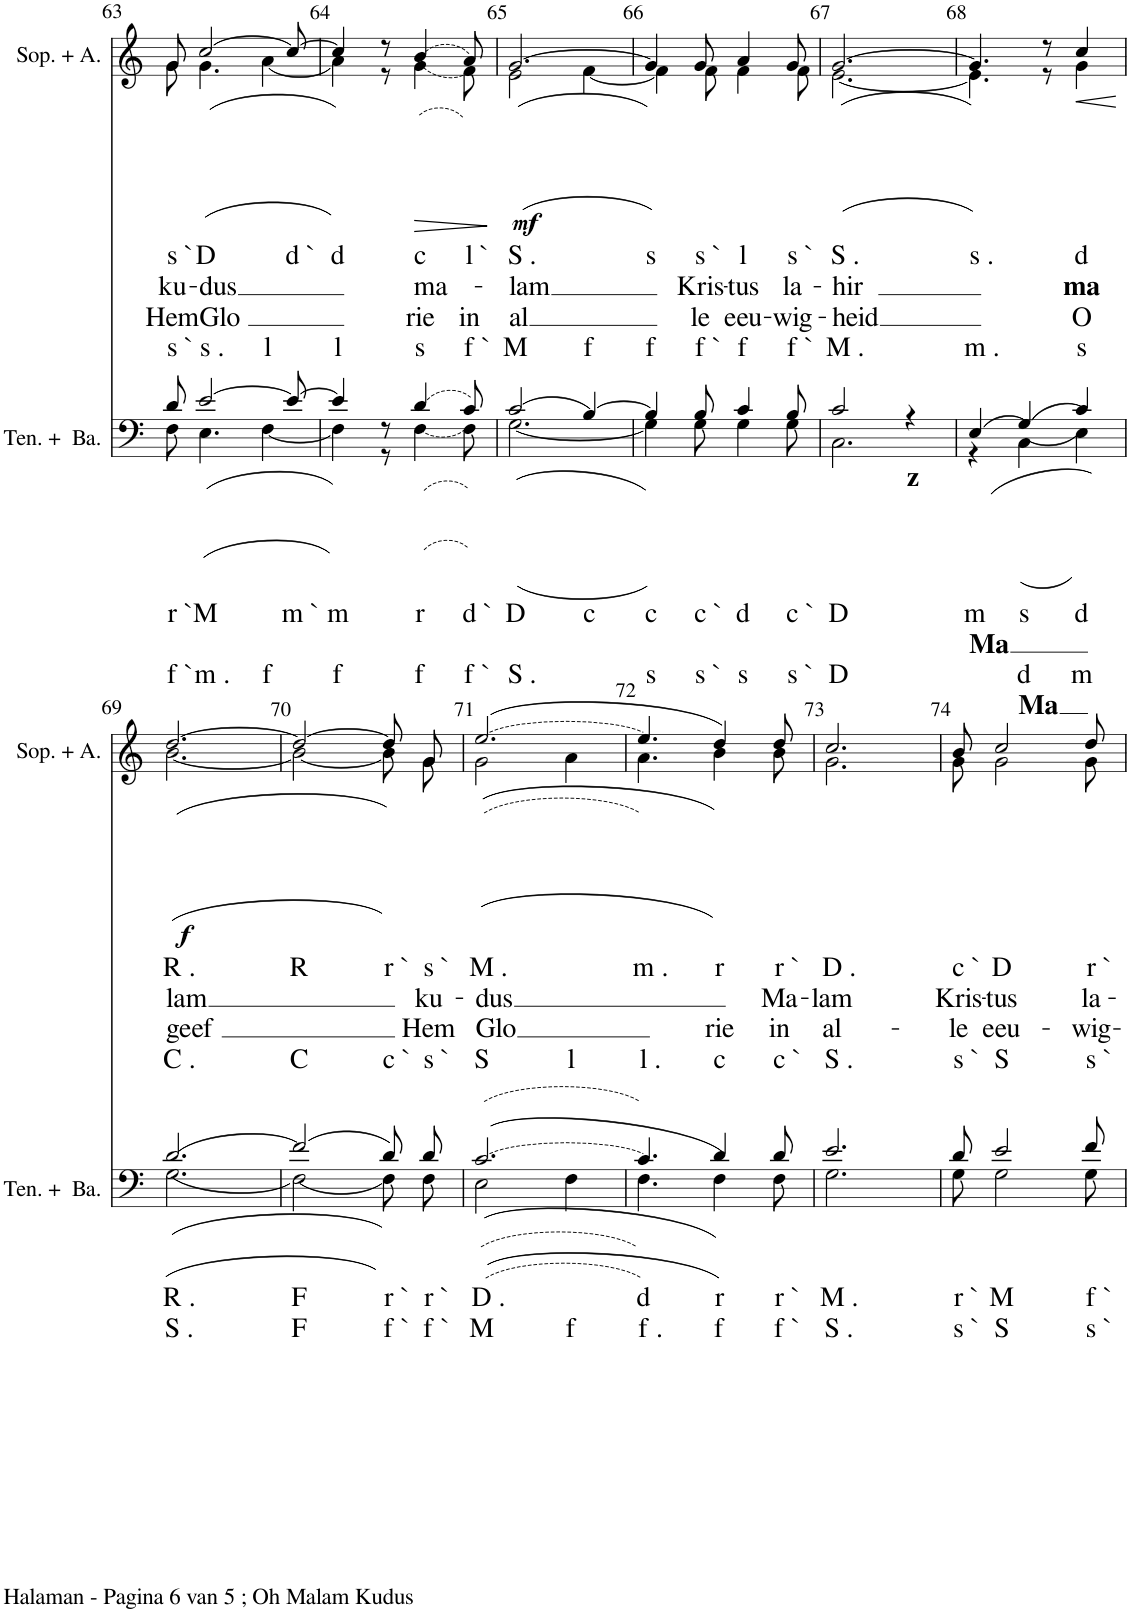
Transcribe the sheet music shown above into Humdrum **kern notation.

**kern	**text	**text	**text	**text	**kern	**text	**text	**text	**text	**dynam
*part2	*part2	*part2	*part2	*part2	*part1	*part1	*part1	*part1	*part1	*part1
*staff2	*staff2	*staff2	*staff2	*staff2	*staff1	*staff1	*staff1	*staff1	*staff1	*staff1
*I"Bariton	*	*	*	*	*I"Sopraan dan Alt	*	*	*	*	*
*	*	*	*	*	*I'Sop. + A.	*	*	*	*	*
!!LO:PB:g=z
*clefF4	*	*	*	*	*clefG2	*	*	*	*	*
*k[]	*	*	*	*	*k[]	*	*	*	*	*
*M6/8	*	*	*	*	*M6/8	*	*	*	*	*
=63	=63	=63	=63	=63	=63	=63	=63	=63	=63	=63
!	!LO:LY:b	!	!	!	!	!	!	!	!	!
*^	*	*	*	*	*	*	*	*	*	*
!	!	!	!	!LO:LY:b	!	!	!LO:LY:b	!LO:LY:b	!LO:LY:b	!	!
*	*	*	*	*	*	*^	*	*	*	*	*
!	!	!	!	!	!	!	!	!	!	!	!LO:LY:b	!
8d/	8F\	.	.	f `	.	8g/	8g\	.	.	.	s `	.
!	!	!LO:LY:b	!	!	!	!	!	!	!	!	!	!
!	!	!	!	!LO:LY:b	!	!	!	!LO:LY:b	!LO:LY:b	!LO:LY:b	!	!
!	!	!	!	!	!	!	!	!	!	!	!LO:LY:b	!
(([2e/	4.E\	.	.	m .	.	(([2cc/	4.g\	.	.	.	s .	.
!	!	!	!	!LO:LY:b	!	!	!	!	!	!	!LO:LY:b	!
.	[4F\	.	.	f	.	.	[4a\	.	.	.	l	.
!	!	!LO:LY:b	!	!	!	!	!	!LO:LY:b	!	!	!	!
8e/_	.	m `	.	.	.	8cc/_	.	d `	.	.	.	.
=64	=64	=64	=64	=64	=64	=64	=64	=64	=64	=64	=64	=64
!	!	!LO:LY:b	!	!	!	!	!	!	!	!	!	!
!	!	!	!	!LO:LY:b	!	!	!	!LO:LY:b	!	!	!	!
!	!	!	!	!	!	!	!	!	!	!	!LO:LY:b	!
4e/]))	4F\]	.	.	f	.	4cc/]))	4a\]	.	.	.	l	.
8r	8r	.	.	.	.	8r	8r	.	.	.	.	.
!	!	!LO:LY:b	!	!	!	!	!	!	!	!	!	!
!	!	!	!	!LO:LY:b	!	!	!	!LO:LY:b	!LO:LY:b	!LO:LY:b	!	!LO:HP:b
!	!	!	!	!	!	!	!	!	!	!	!LO:LY:b	!
(((4d/	(4F\	.	.	f	.	((4b/	(4g\	.	.	.	s	>
!	!	!LO:LY:b	!	!	!	!	!	!	!	!	!	!
!	!	!	!	!LO:LY:b	!	!	!	!LO:LY:b	!	!LO:LY:b	!	!
!	!	!	!	!	!	!	!	!	!	!	!LO:LY:b	!
8c/)))	8F\)	.	.	f `	.	8a/))	8f\)	.	.	.	f `	.
*v	*v	*	*	*	*	*	*	*	*	*	*	*
*	*	*	*	*	*v	*v	*	*	*	*	*
.	.	.	.	.	.	.	.	.	.	]
=65	=65	=65	=65	=65	=65	=65	=65	=65	=65	=65
!	!LO:LY:b	!	!	!	!	!	!	!	!	!
*^	*	*	*	*	*	*	*	*	*	*
!	!	!	!	!LO:LY:b	!	!	!LO:LY:b	!LO:LY:b	!LO:LY:b	!	!
*	*	*	*	*	*	*^	*	*	*	*	*
!	!	!	!	!	!	!	!	!	!	!	!LO:LY:b	!LO:DY:b
((2c/	([2.G\	.	.	S .	.	(([2.g/	2e\	.	.	.	M	mf
!	!	!LO:LY:b	!	!	!	!	!	!	!	!	!LO:LY:b	!
[4B/)	.	c	.	.	.	.	[4f\	.	.	.	f	.
=66	=66	=66	=66	=66	=66	=66	=66	=66	=66	=66	=66	=66
!	!	!LO:LY:b	!	!	!	!	!	!	!	!	!	!
!	!	!	!	!LO:LY:b	!	!	!	!LO:LY:b	!	!	!	!
!	!	!	!	!	!	!	!	!	!	!	!LO:LY:b	!
4B/])	4G\])	.	.	s	.	4g/]))	4f\]	.	.	.	f	.
!	!	!LO:LY:b	!	!	!	!	!	!	!	!	!	!
!	!	!	!	!LO:LY:b	!	!	!	!LO:LY:b	!LO:LY:b	!LO:LY:b	!	!
!	!	!	!	!	!	!	!	!	!	!	!LO:LY:b	!
8B/	8G\	.	.	s `	.	8g/	8f\	.	.	.	f `	.
!	!	!LO:LY:b	!	!	!	!	!	!	!	!	!	!
!	!	!	!	!LO:LY:b	!	!	!	!LO:LY:b	!LO:LY:b	!LO:LY:b	!	!
!	!	!	!	!	!	!	!	!	!	!	!LO:LY:b	!
4c/	4G\	.	.	s	.	4a/	4f\	.	.	.	f	.
!	!	!LO:LY:b	!	!	!	!	!	!	!	!	!	!
!	!	!	!	!LO:LY:b	!	!	!	!LO:LY:b	!LO:LY:b	!LO:LY:b	!	!
!	!	!	!	!	!	!	!	!	!	!	!LO:LY:b	!
8B/	8G\	.	.	s `	.	8g/	8f\	.	.	.	f `	.
=67	=67	=67	=67	=67	=67	=67	=67	=67	=67	=67	=67	=67
!	!	!LO:LY:b	!	!	!	!	!	!	!	!	!	!
!	!	!	!	!LO:LY:b	!	!	!	!LO:LY:b	!LO:LY:b	!LO:LY:b	!	!
!	!	!	!	!	!	!	!	!	!	!	!LO:LY:b	!
2c/	2.C\	.	.	D	.	(([2.g/	[2.e\	.	.	.	M .	.
!LO:TX:b:B:t=z	!	!	!	!	!	!	!	!	!	!	!	!
4r	.	.	.	.	.	.	.	.	.	.	.	.
=68	=68	=68	=68	=68	=68	=68	=68	=68	=68	=68	=68	=68
!	!	!LO:LY:b	!LO:LY:b	!	!	!	!	!LO:LY:b	!	!	!	!
!	!	!	!	!	!	!	!	!	!	!	!LO:LY:b	!
((4E/	4r	m	Ma	.	.	4.g/]))	4.e\]	.	.	.	m .	.
!	!	!LO:LY:b	!	!	!	!	!	!	!	!	!	!
!	!	!	!	!LO:LY:b	!LO:LY:b	!	!	!	!	!	!	!
(4G/)	((4C\	.	.	d	Ma	.	.	.	.	.	.	.
.	.	.	.	.	.	8r	8r	.	.	.	.	.
!	!	!LO:LY:b	!	!	!	!	!	!	!	!	!	!
!	!	!	!	!LO:LY:b	!	!	!	!LO:LY:b	!LO:LY:b	!LO:LY:b	!	!LO:HP:b
!	!	!	!	!	!	!	!	!	!	!	!LO:LY:b	!
4c/))	4E\))	.	.	m	.	4cc/	4g\	.	.	.	s	<
*v	*v	*	*	*	*	*	*	*	*	*	*	*
*	*	*	*	*	*v	*v	*	*	*	*	*
.	.	.	.	.	.	.	.	.	.	[
!!LO:LB:g=z
=69	=69	=69	=69	=69	=69	=69	=69	=69	=69	=69
!	!LO:LY:b	!	!	!	!	!	!	!	!	!
*^	*	*	*	*	*	*	*	*	*	*
!	!	!	!LO:LY:b	!	!	!	!LO:LY:b	!LO:LY:b	!LO:LY:b	!	!
*	*	*	*	*	*	*^	*	*	*	*	*
!	!	!	!	!	!	!	!	!	!	!	!LO:LY:b	!LO:DY:b
(((2.d/	(2.G\	.	S .	.	.	(([2.dd/	[2.b\	.	.	.	C .	f
=70	=70	=70	=70	=70	=70	=70	=70	=70	=70	=70	=70	=70
!	!	!LO:LY:b	!	!	!	!	!	!	!	!	!	!
!	!	!	!LO:LY:b	!	!	!	!	!LO:LY:b	!	!	!	!
!	!	!	!	!	!	!	!	!	!	!	!LO:LY:b	!
(2f/)	(2F\)	.	F	.	.	2dd/_	2b\_	.	.	.	C	.
!	!	!LO:LY:b	!	!	!	!	!	!	!	!	!	!
!	!	!	!LO:LY:b	!	!	!	!	!LO:LY:b	!	!	!	!
!	!	!	!	!	!	!	!	!	!	!	!LO:LY:b	!
8d/L)))	8F\L)	.	f `	.	.	8dd/L]))	8b\L]	.	.	.	c `	.
!	!	!LO:LY:b	!	!	!	!	!	!	!	!	!	!
!	!	!	!LO:LY:b	!	!	!	!	!LO:LY:b	!LO:LY:b	!LO:LY:b	!	!
!	!	!	!	!	!	!	!	!	!	!	!LO:LY:b	!
8d/J	8F\J	.	f `	.	.	8g/J	8g\J	.	.	.	s `	.
=71	=71	=71	=71	=71	=71	=71	=71	=71	=71	=71	=71	=71
!LO:T:dash	!	!LO:LY:b	!	!	!	!	!	!	!	!	!	!
!	!	!	!LO:LY:b	!	!	!LO:T:dash	!	!LO:LY:b	!LO:LY:b	!LO:LY:b	!	!
!	!	!	!	!	!	!	!	!	!	!	!LO:LY:b	!
(((((([2.c/	2E\	.	M	.	.	(((([2.ee/	2g\	.	.	.	S	.
!	!	!	!LO:LY:b	!	!	!	!	!	!	!	!LO:LY:b	!
.	4F\	.	f	.	.	.	4a\	.	.	.	l	.
=72	=72	=72	=72	=72	=72	=72	=72	=72	=72	=72	=72	=72
!	!	!LO:LY:b	!	!	!	!	!	!	!	!	!	!
!	!	!	!LO:LY:b	!	!	!	!	!LO:LY:b	!	!	!	!
!	!	!	!	!	!	!	!	!	!	!	!LO:LY:b	!
4.c/])))	4.F\	.	f .	.	.	4.ee/])	4.a\	.	.	.	l .	.
!	!	!LO:LY:b	!	!	!	!	!	!	!	!	!	!
!	!	!	!LO:LY:b	!	!	!	!	!LO:LY:b	!	!LO:LY:b	!	!
!	!	!	!	!	!	!	!	!	!	!	!LO:LY:b	!
4d/)))	4F\	.	f	.	.	4dd/)))	4b\	.	.	.	c	.
!	!	!LO:LY:b	!	!	!	!	!	!	!	!	!	!
!	!	!	!LO:LY:b	!	!	!	!	!LO:LY:b	!LO:LY:b	!LO:LY:b	!	!
!	!	!	!	!	!	!	!	!	!	!	!LO:LY:b	!
8d/	8F\	.	f `	.	.	8dd/	8b\	.	.	.	c `	.
=73	=73	=73	=73	=73	=73	=73	=73	=73	=73	=73	=73	=73
!	!	!LO:LY:b	!	!	!	!	!	!	!	!	!	!
!	!	!	!LO:LY:b	!	!	!	!	!LO:LY:b	!LO:LY:b	!LO:LY:b	!	!
!	!	!	!	!	!	!	!	!	!	!	!LO:LY:b	!
2.e/	2.G\	.	S .	.	.	2.cc/	2.g\	.	.	.	S .	.
=74	=74	=74	=74	=74	=74	=74	=74	=74	=74	=74	=74	=74
!	!	!LO:LY:b	!	!	!	!	!	!	!	!	!	!
!	!	!	!LO:LY:b	!	!	!	!	!LO:LY:b	!LO:LY:b	!LO:LY:b	!	!
!	!	!	!	!	!	!	!	!	!	!	!LO:LY:b	!
8d/	8G\	.	s `	.	.	8b/	8g\	.	.	.	s `	.
!	!	!LO:LY:b	!	!	!	!	!	!	!	!	!	!
!	!	!	!LO:LY:b	!	!	!	!	!LO:LY:b	!LO:LY:b	!LO:LY:b	!	!
!	!	!	!	!	!	!	!	!	!	!	!LO:LY:b	!
2e/	2G\	.	S	.	.	2cc/	2g\	.	.	.	S	.
!	!	!LO:LY:b	!	!	!	!	!	!	!	!	!	!
!	!	!	!LO:LY:b	!	!	!	!	!LO:LY:b	!LO:LY:b	!LO:LY:b	!	!
!	!	!	!	!	!	!	!	!	!	!	!LO:LY:b	!
8f/	8G\	.	s `	.	.	8dd/	8g\	.	.	.	s `	.
*v	*v	*	*	*	*	*	*	*	*	*	*	*
*	*	*	*	*	*v	*v	*	*	*	*	*
=	=	=	=	=	=	=	=	=	=	=
*-	*-	*-	*-	*-	*-	*-	*-	*-	*-	*-
